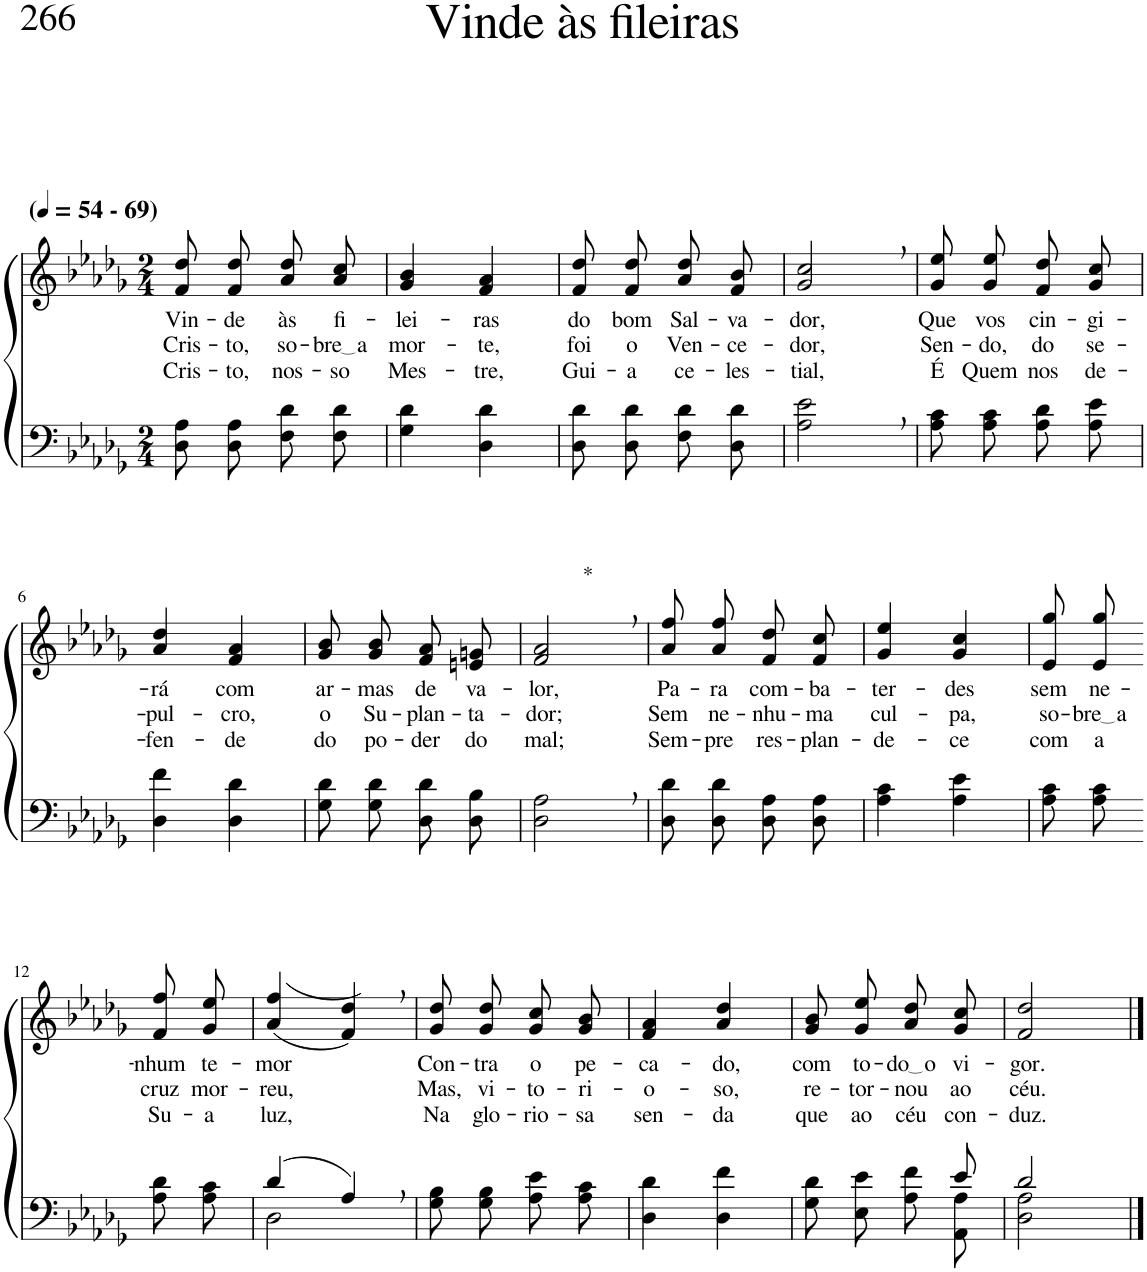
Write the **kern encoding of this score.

**kern	**kern	**text	**text	**text
*part2	*part1	*part1	*part1	*part1
*staff2	*staff1	*staff1	*staff1	*staff1
*I"Parte III e IV	*I"Parte I e II	*	*	*
*clefF4	*clefG2	*	*	*
*Trd2c3	*Trd2c3	*	*	*
*k[b-e-a-d-g-]	*k[b-e-a-d-g-]	*	*	*
*M2/4	*M2/4	*	*	*
*MM54	*MM54	*	*	*
=1	=1	=1	=1	=1
!	!LO:TX:a:B:t=(	!	!	!
!	!LO:TX:a:B:t=- 69)	!	!	!
!	!	!LO:LY:b	!LO:LY:b	!LO:LY:b
8D-\ 8A-\L	8f/ 8dd-/L	Vin-	Cris-	Cris-
!	!	!LO:LY:b	!LO:LY:b	!LO:LY:b
8D-\ 8A-\J	8f/ 8dd-/J	-de	-to,	-to,
!	!	!LO:LY:b	!LO:LY:b	!LO:LY:b
8F\ 8d-\L	8a-\ 8dd-\L	às	so-	nos-
!	!	!LO:LY:b	!LO:LY:b	!LO:LY:b
8F\ 8d-\J	8a-\ 8cc\J	fi-	bre a	-so
=2	=2	=2	=2	=2
!	!	!LO:LY:b	!LO:LY:b	!LO:LY:b
4G-\ 4d-\	4g-/ 4b-/	-lei-	mor-	Mes-
!	!	!LO:LY:b	!LO:LY:b	!LO:LY:b
4D-\ 4d-\	4f/ 4a-/	-ras	-te,	-tre,
=3	=3	=3	=3	=3
!	!	!LO:LY:b	!LO:LY:b	!LO:LY:b
8D-\ 8d-\L	8f/ 8dd-/L	do	foi	Gui-
!	!	!LO:LY:b	!LO:LY:b	!LO:LY:b
8D-\ 8d-\J	8f/ 8dd-/J	bom	o	-a
!	!	!LO:LY:b	!LO:LY:b	!LO:LY:b
8F\ 8d-\L	8a-/ 8dd-/L	Sal-	Ven-	ce-
!	!	!LO:LY:b	!LO:LY:b	!LO:LY:b
8D-\ 8d-\J	8f/ 8b-/J	-va-	-ce-	-les-
=4	=4	=4	=4	=4
!	!	!LO:LY:b	!LO:LY:b	!LO:LY:b
2A-\, 2e-\,	2g-/, 2cc/,	-dor,	-dor,	-tial,
=5	=5	=5	=5	=5
!	!	!LO:LY:b	!LO:LY:b	!LO:LY:b
8A-\ 8c\L	8g-\ 8ee-\L	Que	Sen-	É
!	!	!LO:LY:b	!LO:LY:b	!LO:LY:b
8A-\ 8c\J	8g-\ 8ee-\J	vos	-do,	Quem
!	!	!LO:LY:b	!LO:LY:b	!LO:LY:b
8A-\ 8d-\L	8f/ 8dd-/L	cin-	do	nos
!	!	!LO:LY:b	!LO:LY:b	!LO:LY:b
8A-\ 8e-\J	8g-/ 8cc/J	-gi-	se-	de-
!!LO:LB:g=z
=6	=6	=6	=6	=6
!	!	!LO:LY:b	!LO:LY:b	!LO:LY:b
4D-\ 4f\	4a-/ 4dd-/	-rá	-pul-	-fen-
!	!	!LO:LY:b	!LO:LY:b	!LO:LY:b
4D-\ 4d-\	4f/ 4a-/	com	-cro,	-de
=7	=7	=7	=7	=7
!	!	!LO:LY:b	!LO:LY:b	!LO:LY:b
8G-\ 8d-\L	8g-/ 8b-/L	ar-	o	do
!	!	!LO:LY:b	!LO:LY:b	!LO:LY:b
8G-\ 8d-\J	8g-/ 8b-/J	-mas	Su-	po-
!	!	!LO:LY:b	!LO:LY:b	!LO:LY:b
8D-\ 8d-\L	8f/ 8a-/L	de	-plan-	-der
!	!	!LO:LY:b	!LO:LY:b	!LO:LY:b
8D-\ 8B-\J	8en/ 8gn/J	va-	-ta-	do
=8	=8	=8	=8	=8
!	!LO:TX:a:t=*	!	!	!
!	!	!LO:LY:b	!LO:LY:b	!LO:LY:b
2D-\, 2A-\,	2f/, 2a-/,	-lor,	-dor;	mal;
=9	=9	=9	=9	=9
!	!	!LO:LY:b	!LO:LY:b	!LO:LY:b
8D-\ 8d-\L	8a-\ 8ff\L	Pa-	Sem	Sem-
!	!	!LO:LY:b	!LO:LY:b	!LO:LY:b
8D-\ 8d-\J	8a-\ 8ff\J	-ra	ne-	-pre
!	!	!LO:LY:b	!LO:LY:b	!LO:LY:b
8D-\ 8A-\L	8f/ 8dd-/L	com-	-nhu-	res-
!	!	!LO:LY:b	!LO:LY:b	!LO:LY:b
8D-\ 8A-\J	8f/ 8cc/J	-ba-	-ma	-plan-
=10	=10	=10	=10	=10
!	!	!LO:LY:b	!LO:LY:b	!LO:LY:b
4A-\ 4c\	4g-/ 4ee-/	-ter-	cul-	-de-
!	!	!LO:LY:b	!LO:LY:b	!LO:LY:b
4A-\ 4e-\	4g-/ 4cc/	-des	-pa,	-ce
=11	=11	=11	=11	=11
!	!	!LO:LY:b	!LO:LY:b	!LO:LY:b
8A-\ 8c\L	8e-\ 8gg-\L	sem	so-	com
!	!	!LO:LY:b	!LO:LY:b	!LO:LY:b
8A-\ 8c\J	8e-\ 8gg-\J	ne-	bre a	a
!!LO:LB:g=z
=12-	=12-	=12-	=12-	=12-
!	!	!LO:LY:b	!LO:LY:b	!LO:LY:b
8A-\ 8d-\L	8f\ 8ff\L	-nhum	cruz	Su-
!	!	!LO:LY:b	!LO:LY:b	!LO:LY:b
8A-\ 8c\J	8g-\ 8ee-\J	te-	mor-	-a
=13	=13	=13	=13	=13
*^	*	*	*	*
!	!	!	!LO:LY:b	!LO:LY:b	!LO:LY:b
(4d-/	2D-\	((4a-/ 4ff/	-mor	-reu,	luz,
4A-,/)	.	4f/, 4dd-/,))	.	.	.
*v	*v	*	*	*	*
=14	=14	=14	=14	=14
!	!	!LO:LY:b	!LO:LY:b	!LO:LY:b
8G-\ 8B-\L	8g-\ 8dd-\L	Con-	Mas,	Na
!	!	!LO:LY:b	!LO:LY:b	!LO:LY:b
8G-\ 8B-\J	8g-\ 8dd-\J	-tra	vi-	glo-
!	!	!LO:LY:b	!LO:LY:b	!LO:LY:b
8A-\ 8e-\L	8g-/ 8cc/L	o	-to-	-rio-
!	!	!LO:LY:b	!LO:LY:b	!LO:LY:b
8A-\ 8c\J	8g-/ 8b-/J	pe-	-ri-	-sa
=15	=15	=15	=15	=15
!	!	!LO:LY:b	!LO:LY:b	!LO:LY:b
4D-\ 4d-\	4f/ 4a-/	-ca-	-o-	sen-
!	!	!LO:LY:b	!LO:LY:b	!LO:LY:b
4D-\ 4f\	4a-/ 4dd-/	-do,	-so,	-da
=16	=16	=16	=16	=16
*^	*	*	*	*
!	!	!	!LO:LY:b	!LO:LY:b	!LO:LY:b
4.ryy	8G-\ 8d-\L	8g-\ 8b-\L	com	re-	que
!	!	!	!LO:LY:b	!LO:LY:b	!LO:LY:b
.	8E-\ 8e-\J	8g-\ 8ee-\J	to-	-tor-	ao
!	!	!	!LO:LY:b	!LO:LY:b	!LO:LY:b
.	8A-\ 8f\L	8a-\ 8dd-\L	do o	-nou	céu
!	!	!	!LO:LY:b	!LO:LY:b	!LO:LY:b
8e-/	8AA-\ 8A-\J	8g-\ 8cc\J	vi-	ao	con-
=17	=17	=17	=17	=17	=17
!	!	!	!LO:LY:b	!LO:LY:b	!LO:LY:b
2d-/	2D-\ 2A-\	2f/ 2dd-/	-gor.	céu.	-duz.
*v	*v	*	*	*	*
==	==	==	==	==
*-	*-	*-	*-	*-
